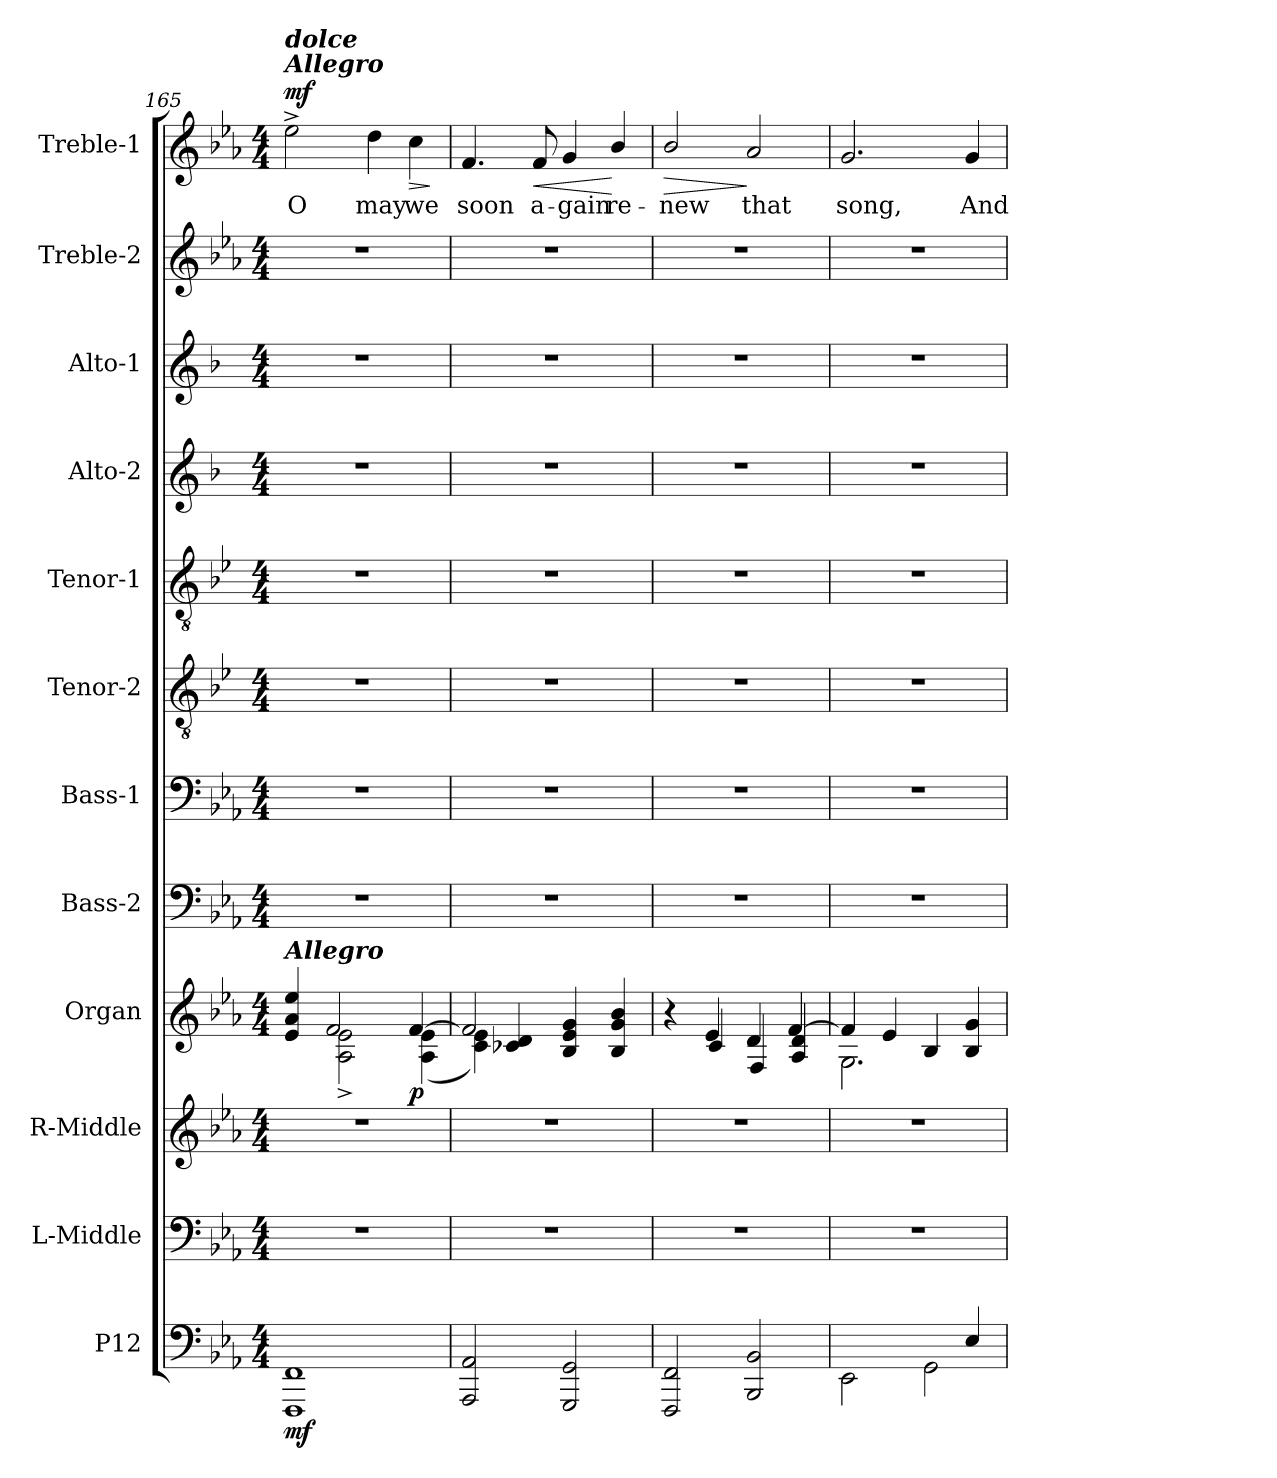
**kern	**dynam	**kern	**kern	**kern	**dynam	**kern	**kern	**kern	**kern	**kern	**kern	**kern	**kern	**text	**dynam
*part12	*part12	*part11	*part10	*part9	*part9	*part8	*part7	*part6	*part5	*part4	*part3	*part2	*part1	*part1	*part1
*staff12	*staff12	*staff11	*staff10	*staff9	*staff9	*staff8	*staff7	*staff6	*staff5	*staff4	*staff3	*staff2	*staff1	*staff1	*staff1
*I"P12	*	*I"L-Middle	*I"R-Middle	*I"Organ	*	*I"Bass-2	*I"Bass-1	*I"Tenor-2	*I"Tenor-1	*I"Alto-2	*I"Alto-1	*I"Treble-2	*I"Treble-1	*	*
*	*	*I'L-M	*	*I'Organ	*	*I'B2:	*I'B1:	*I'T2:	*I'T1:	*I'A2:	*I'A1:	*	*	*	*
!!LO:LB:g=z
*clefF4	*	*clefF4	*clefG2	*clefG2	*	*clefF4	*clefF4	*clefGv2	*clefGv2	*clefG2	*clefG2	*clefG2	*clefG2	*	*
*	*	*	*	*	*	*	*	*ITrd4c7	*ITrd4c7	*ITrd1c2	*ITrd1c2	*ITrd-7c-12	*ITrd-7c-12	*	*
*k[b-e-a-]	*	*k[b-e-a-]	*k[b-e-a-]	*k[b-e-a-]	*	*k[b-e-a-]	*k[b-e-a-]	*k[b-e-a-]	*k[b-e-a-]	*k[b-e-a-]	*k[b-e-a-]	*k[b-e-a-]	*k[b-e-a-]	*	*
*E-:	*	*E-:	*E-:	*E-:	*	*E-:	*E-:	*E-:	*E-:	*E-:	*E-:	*E-:	*E-:	*	*
*M4/4	*	*M4/4	*M4/4	*M4/4	*	*M4/4	*M4/4	*M4/4	*M4/4	*M4/4	*M4/4	*M4/4	*M4/4	*	*
=165	=165	=165	=165	=165	=165	=165	=165	=165	=165	=165	=165	=165	=165	=165	=165
*	*	*	*	*^	*	*	*	*	*	*	*	*	*	*	*
!	!	!	!	!	!	!	!	!	!	!	!	!	!	!LO:TX:a:Bi:t=Allegro	!	!
!	!	!	!	!	!	!	!	!	!	!	!	!	!	!LO:TX:a:Bi:t=dolce	!	!
!	!	!	!	!LO:TX:a:Bi:t=Allegro	!	!	!	!	!	!	!	!	!	!	!	!
!	!	!	!	!	!	!	!	!	!	!	!	!	!	!	!LO:LY:b:color=#000000	!
1FFFi 1FFi	mf	1r	1r	4e-i/ 4a-i 4ee-i	4ryy	.	1r	1r	1r	1r	1r	1r	1r	2eee-^i\	O	mf
.	.	.	.	2fi/	2A-i\^ 2e-i^	.	.	.	.	.	.	.	.	.	.	.
!	!	!	!	!	!	!	!	!	!	!	!	!	!	!	!LO:LY:b:color=#000000	!
.	.	.	.	.	.	.	.	.	.	.	.	.	.	4dddi\	may	.
!	!	!	!	!	!	!	!	!	!	!	!	!	!	!	!LO:LY:b:color=#000000	!LO:HP:b
.	.	.	.	[4fi/	(4A-i\ 4e-i	p	.	.	.	.	.	.	.	4ccci\	we	>
*	*	*	*	*v	*v	*	*	*	*	*	*	*	*	*	*	*
.	.	.	.	.	.	.	.	.	.	.	.	.	.	.	]
=166	=166	=166	=166	=166	=166	=166	=166	=166	=166	=166	=166	=166	=166	=166	=166
*	*	*	*	*^	*	*	*	*	*	*	*	*	*	*	*
!	!	!	!	!	!	!	!	!	!	!	!	!	!	!	!LO:LY:b:color=#000000	!
2AAA-i/ 2AA-i	.	1r	1r	2fi/]	4ci\ 4e-i)	.	1r	1r	1r	1r	1r	1r	1r	4.ffi/	soon	.
.	.	.	.	.	4c-Xi/ 4di	.	.	.	.	.	.	.	.	.	.	.
!	!	!	!	!	!	!	!	!	!	!	!	!	!	!	!LO:LY:b:color=#000000	!LO:HP:b
.	.	.	.	.	.	.	.	.	.	.	.	.	.	8ffi/	a-	<
!	!	!	!	!	!	!	!	!	!	!	!	!	!	!	!LO:LY:b:color=#000000	!
2GGGi/ 2GGi	.	.	.	4B-i/ 4e-i 4gi	2ryy	.	.	.	.	.	.	.	.	4ggi/	-gain	.
!	!	!	!	!	!	!	!	!	!	!	!	!	!	!	!LO:LY:b:color=#000000	!
.	.	.	.	4B-i/ 4gi 4b-i	.	.	.	.	.	.	.	.	.	4bb-i/	re-	[
=167	=167	=167	=167	=167	=167	=167	=167	=167	=167	=167	=167	=167	=167	=167	=167	=167
!	!	!	!	!	!	!	!	!	!	!	!	!	!	!	!LO:LY:b:color=#000000	!LO:HP:b
2FFFi/ 2FFi	.	1r	1r	4ryy	4r	.	1r	1r	1r	1r	1r	1r	1r	2bb-i/	-new	>
.	.	.	.	4e-i/	4ci/	.	.	.	.	.	.	.	.	.	.	.
!	!	!	!	!	!	!	!	!	!	!	!	!	!	!	!LO:LY:b:color=#000000	!
2BBB-i/ 2BB-i	.	.	.	4di/	4Fi/	.	.	.	.	.	.	.	.	2aa-i/	that	]
.	.	.	.	[4fi/	4A-i/ 4di	.	.	.	.	.	.	.	.	.	.	.
=168	=168	=168	=168	=168	=168	=168	=168	=168	=168	=168	=168	=168	=168	=168	=168	=168
*^	*	*	*	*	*	*	*	*	*	*	*	*	*	*	*	*
!	!	!	!	!	!	!	!	!	!	!	!	!	!	!	!	!LO:LY:b:color=#000000	!
2EE-i\	2ryy	.	1r	1r	4fi/]	2.Gi\	.	1r	1r	1r	1r	1r	1r	1r	2.ggi/	song,	.
.	.	.	.	.	4e-i/	.	.	.	.	.	.	.	.	.	.	.	.
2GGi\	4ryy	.	.	.	4B-i/	.	.	.	.	.	.	.	.	.	.	.	.
!	!	!	!	!	!	!	!	!	!	!	!	!	!	!	!	!LO:LY:b:color=#000000	!
.	4E-i/	.	.	.	4B-i/ 4gi	4ryy	.	.	.	.	.	.	.	.	4ggi/	And	.
*v	*v	*	*	*	*v	*v	*	*	*	*	*	*	*	*	*	*	*
=	=	=	=	=	=	=	=	=	=	=	=	=	=	=	=
*-	*-	*-	*-	*-	*-	*-	*-	*-	*-	*-	*-	*-	*-	*-	*-
